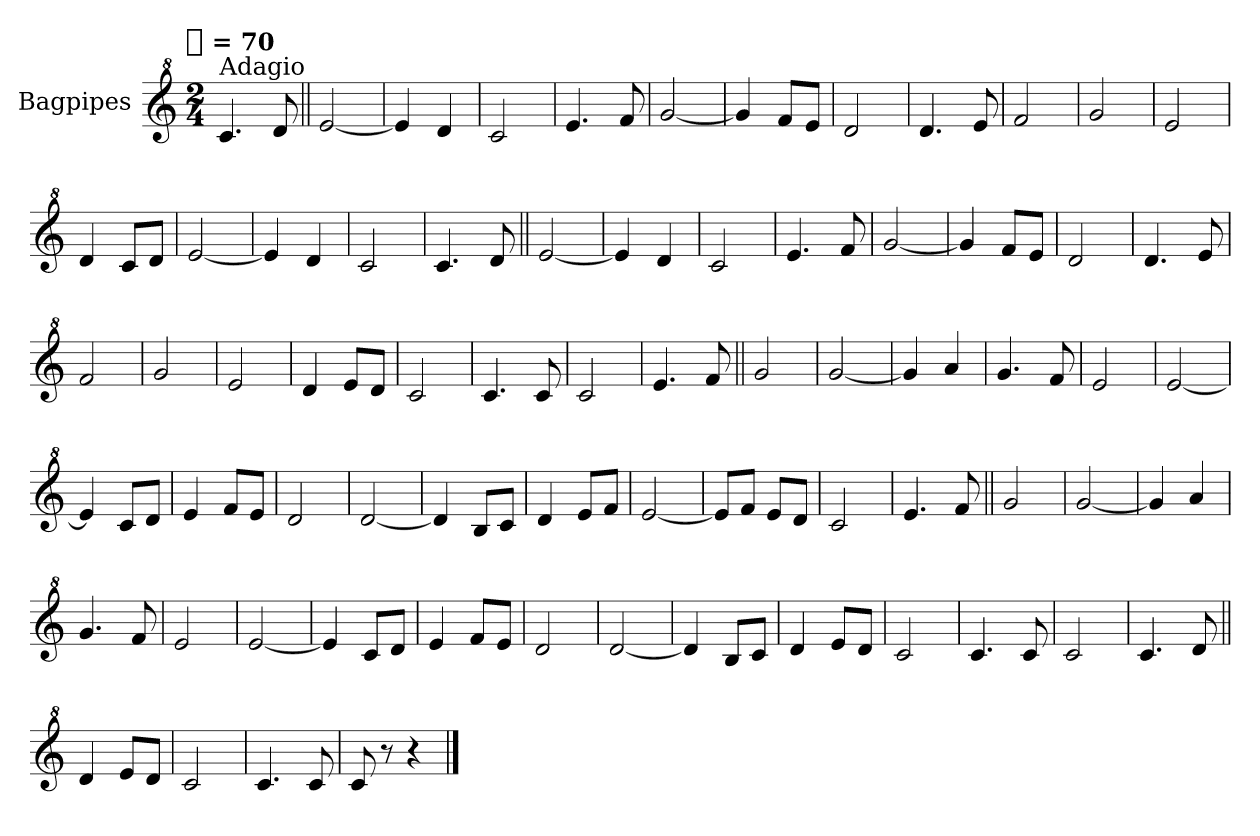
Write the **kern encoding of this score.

**kern
*part1
*staff1
*I"Bagpipes
*I'Bag
*clefG^2
*k[]
!!LO:TX:omd:t=[quarter] = 70
*M2/4
*MM70
=1
!LO:TX:a:t=Adagio
4.cc
8dd
=||
[2ee
=
4ee]
4dd
=
2cc
=
4.ee
8ff
=
[2gg
=
4gg]
8ffL
8eeJ
=
2dd
=
4.dd
8ee
=
2ff
=
2gg
=
2ee
=
4dd
8ccL
8ddJ
=
[2ee
=
4ee]
4dd
=
2cc
=
4.cc
8dd
=||
[2ee
=
4ee]
4dd
=
2cc
=
4.ee
8ff
=
[2gg
=
4gg]
8ffL
8eeJ
=
2dd
=
4.dd
8ee
=
2ff
=
2gg
=
2ee
=
4dd
8eeL
8ddJ
=
2cc
=
4.cc
8cc
=
2cc
=
4.ee
8ff
=||
2gg
=
[2gg
=
4gg]
4aa
=
4.gg
8ff
=
2ee
=
[2ee
=
4ee]
8ccL
8ddJ
=
4ee
8ffL
8eeJ
=
2dd
=
[2dd
=
4dd]
8bL
8ccJ
=
4dd
8eeL
8ffJ
=
[2ee
=
8eeL]
8ffJ
8eeL
8ddJ
=
2cc
=
4.ee
8ff
=||
2gg
=
[2gg
=
4gg]
4aa
=
4.gg
8ff
=
2ee
=
[2ee
=
4ee]
8ccL
8ddJ
=
4ee
8ffL
8eeJ
=
2dd
=
[2dd
=
4dd]
8bL
8ccJ
=
4dd
8eeL
8ddJ
=
2cc
=
4.cc
8cc
=
2cc
=
4.cc
8dd
=||
4dd
8eeL
8ddJ
=
2cc
=
4.cc
8cc
=
8cc
8r
4r
==
*-
